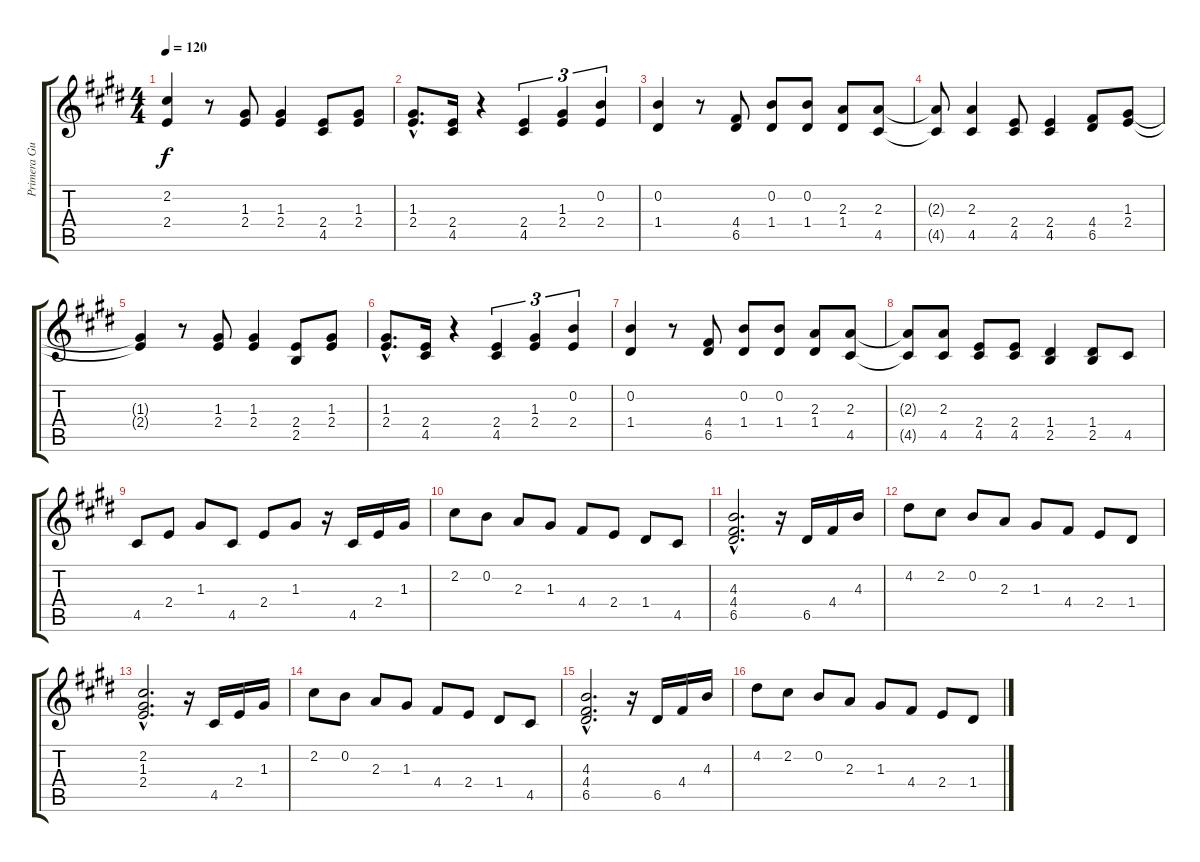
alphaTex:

\track ("Primera Guitarra" "Primera Gu") {instrument acousticguitarsteel}
\staff {score tabs}
\tuning (E4 B3 G3 D3 A2 E2) {hide}
\ts (4 4)
\tempo 120
\clef g2
\ks e
(2.2 2.4).4{dy f} r.8 (1.3 2.4).8 (1.3 2.4).4 (2.4 4.5).8 (1.3 2.4).8 |
(1.3{hac} 2.4{hac}).8{d} (2.4 4.5).16 r.4 (2.4 4.5).4{tu (3 2)} (1.3 2.4).4{tu (3 2)} (0.2 2.4).4{tu (3 2)} |
(0.2 1.4).4 r.8 (4.4 6.5).8 (0.2 1.4).8 (0.2 1.4).8 (2.3 1.4).8 (2.3 4.5).8 |
(2.3{t} 4.5{t}).8 (2.3 4.5).4 (2.4 4.5).8 (2.4 4.5).4 (4.4 6.5).8 (1.3 2.4).8 |
(1.3{t} 2.4{t}).4 r.8 (1.3 2.4).8 (1.3 2.4).4 (2.4 2.5).8 (1.3 2.4).8 |
(1.3{hac} 2.4{hac}).8{d} (2.4 4.5).16 r.4 (2.4 4.5).4{tu (3 2)} (1.3 2.4).4{tu (3 2)} (0.2 2.4).4{tu (3 2)} |
(0.2 1.4).4 r.8 (4.4 6.5).8 (0.2 1.4).8 (0.2 1.4).8 (2.3 1.4).8 (2.3 4.5).8 |
(2.3{t} 4.5{t}).8 (2.3 4.5).8 (2.4 4.5).8 (2.4 4.5).8 (1.4 2.5).4 (1.4 2.5).8 4.5.8 |
4.5.8 2.4.8 1.3.8 4.5.8 2.4.8 1.3.8 r.16 4.5.16 2.4.16 1.3.16 |
2.2.8 0.2.8 2.3.8 1.3.8 4.4.8 2.4.8 1.4.8 4.5.8 |
(4.3{hac} 4.4{hac} 6.5{hac}).2{d} r.16 6.5.16 4.4.16 4.3.16 |
4.2.8 2.2.8 0.2.8 2.3.8 1.3.8 4.4.8 2.4.8 1.4.8 |
(2.2{hac} 1.3{hac} 2.4{hac}).2{d} r.16 4.5.16 2.4.16 1.3.16 |
2.2.8 0.2.8 2.3.8 1.3.8 4.4.8 2.4.8 1.4.8 4.5.8 |
(4.3{hac} 4.4{hac} 6.5{hac}).2{d} r.16 6.5.16 4.4.16 4.3.16 |
4.2.8 2.2.8 0.2.8 2.3.8 1.3.8 4.4.8 2.4.8 1.4.8
